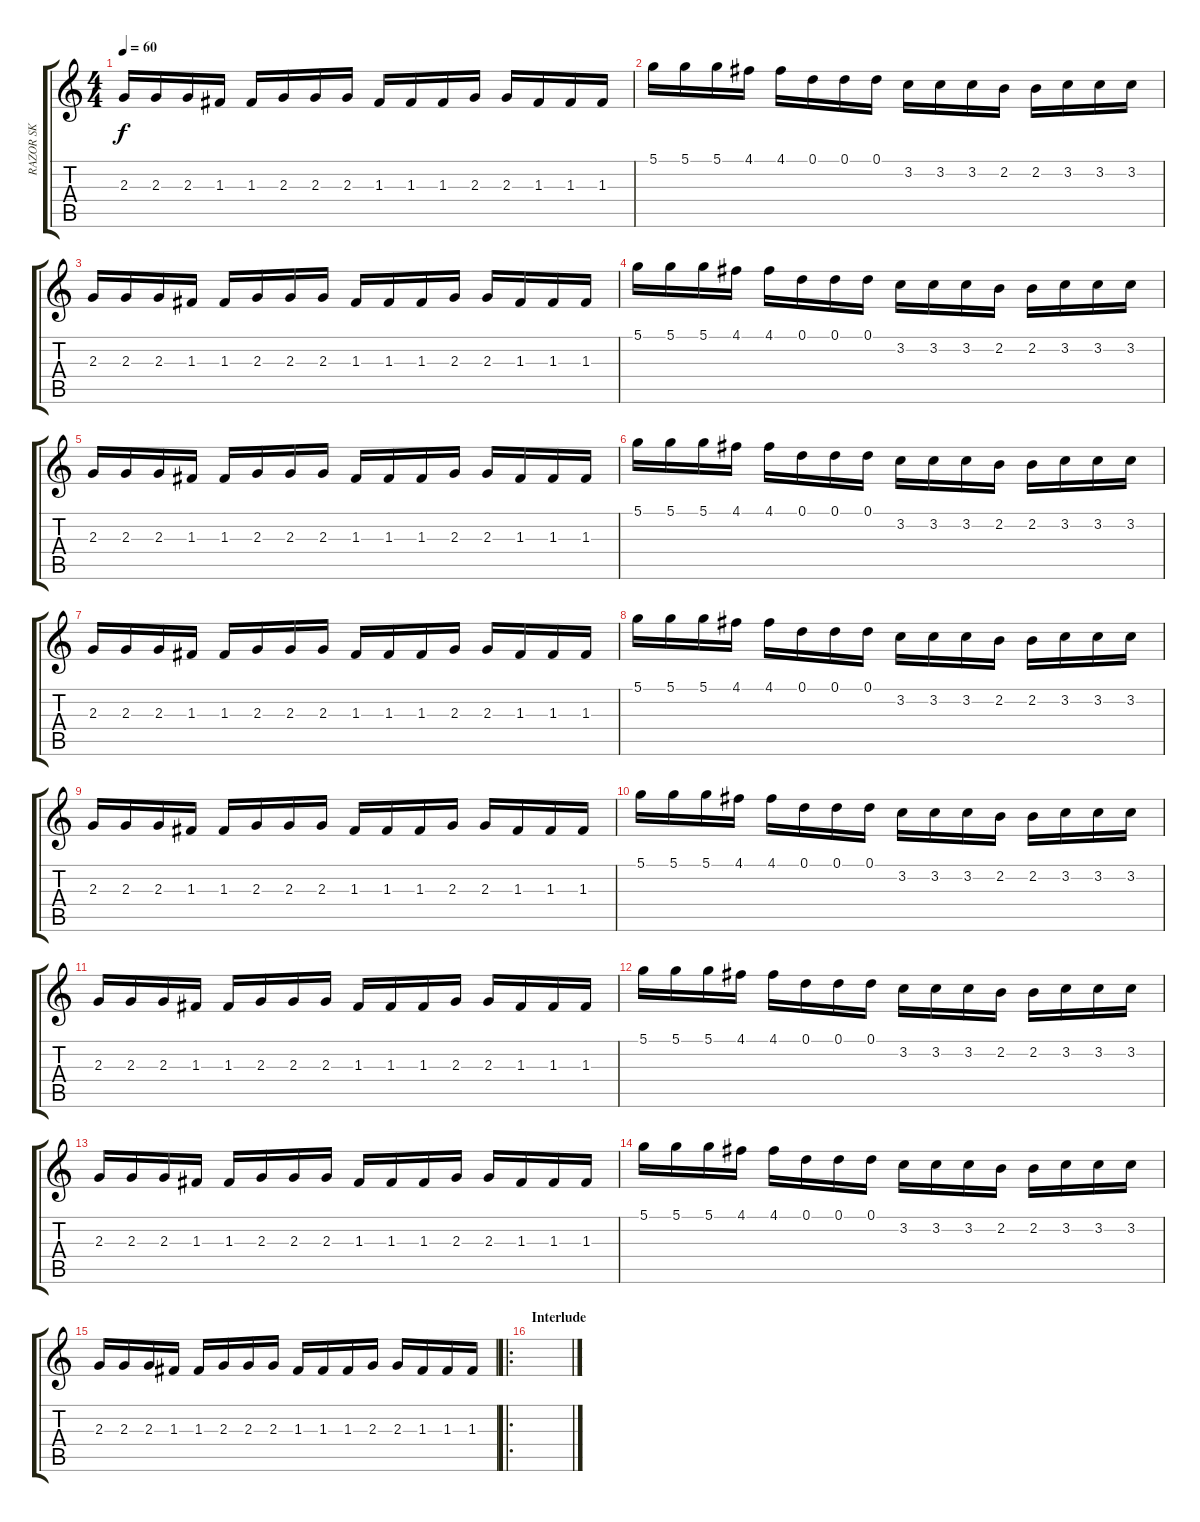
\track ("RAZOR SK" "RAZOR SK") {instrument distortionguitar}
\staff {score tabs}
\tuning (D4 A3 F3 C3 G2 C2) {hide}
\ts (4 4)
\tempo 60
\clef g2
\ks c
2.3.16{dy f} 2.3.16 2.3.16 1.3.16 1.3.16 2.3.16 2.3.16 2.3.16 1.3.16 1.3.16 1.3.16 2.3.16 2.3.16 1.3.16 1.3.16 1.3.16 |
5.1.16 5.1.16 5.1.16 4.1.16 4.1.16 0.1.16 0.1.16 0.1.16 3.2.16 3.2.16 3.2.16 2.2.16 2.2.16 3.2.16 3.2.16 3.2.16 |
2.3.16 2.3.16 2.3.16 1.3.16 1.3.16 2.3.16 2.3.16 2.3.16 1.3.16 1.3.16 1.3.16 2.3.16 2.3.16 1.3.16 1.3.16 1.3.16 |
5.1.16 5.1.16 5.1.16 4.1.16 4.1.16 0.1.16 0.1.16 0.1.16 3.2.16 3.2.16 3.2.16 2.2.16 2.2.16 3.2.16 3.2.16 3.2.16 |
2.3.16 2.3.16 2.3.16 1.3.16 1.3.16 2.3.16 2.3.16 2.3.16 1.3.16 1.3.16 1.3.16 2.3.16 2.3.16 1.3.16 1.3.16 1.3.16 |
5.1.16 5.1.16 5.1.16 4.1.16 4.1.16 0.1.16 0.1.16 0.1.16 3.2.16 3.2.16 3.2.16 2.2.16 2.2.16 3.2.16 3.2.16 3.2.16 |
2.3.16 2.3.16 2.3.16 1.3.16 1.3.16 2.3.16 2.3.16 2.3.16 1.3.16 1.3.16 1.3.16 2.3.16 2.3.16 1.3.16 1.3.16 1.3.16 |
5.1.16 5.1.16 5.1.16 4.1.16 4.1.16 0.1.16 0.1.16 0.1.16 3.2.16 3.2.16 3.2.16 2.2.16 2.2.16 3.2.16 3.2.16 3.2.16 |
2.3.16 2.3.16 2.3.16 1.3.16 1.3.16 2.3.16 2.3.16 2.3.16 1.3.16 1.3.16 1.3.16 2.3.16 2.3.16 1.3.16 1.3.16 1.3.16 |
5.1.16 5.1.16 5.1.16 4.1.16 4.1.16 0.1.16 0.1.16 0.1.16 3.2.16 3.2.16 3.2.16 2.2.16 2.2.16 3.2.16 3.2.16 3.2.16 |
2.3.16 2.3.16 2.3.16 1.3.16 1.3.16 2.3.16 2.3.16 2.3.16 1.3.16 1.3.16 1.3.16 2.3.16 2.3.16 1.3.16 1.3.16 1.3.16 |
5.1.16 5.1.16 5.1.16 4.1.16 4.1.16 0.1.16 0.1.16 0.1.16 3.2.16 3.2.16 3.2.16 2.2.16 2.2.16 3.2.16 3.2.16 3.2.16 |
2.3.16 2.3.16 2.3.16 1.3.16 1.3.16 2.3.16 2.3.16 2.3.16 1.3.16 1.3.16 1.3.16 2.3.16 2.3.16 1.3.16 1.3.16 1.3.16 |
5.1.16 5.1.16 5.1.16 4.1.16 4.1.16 0.1.16 0.1.16 0.1.16 3.2.16 3.2.16 3.2.16 2.2.16 2.2.16 3.2.16 3.2.16 3.2.16 |
2.3.16 2.3.16 2.3.16 1.3.16 1.3.16 2.3.16 2.3.16 2.3.16 1.3.16 1.3.16 1.3.16 2.3.16 2.3.16 1.3.16 1.3.16 1.3.16 |
\ro
\section ("" "Interlude")
